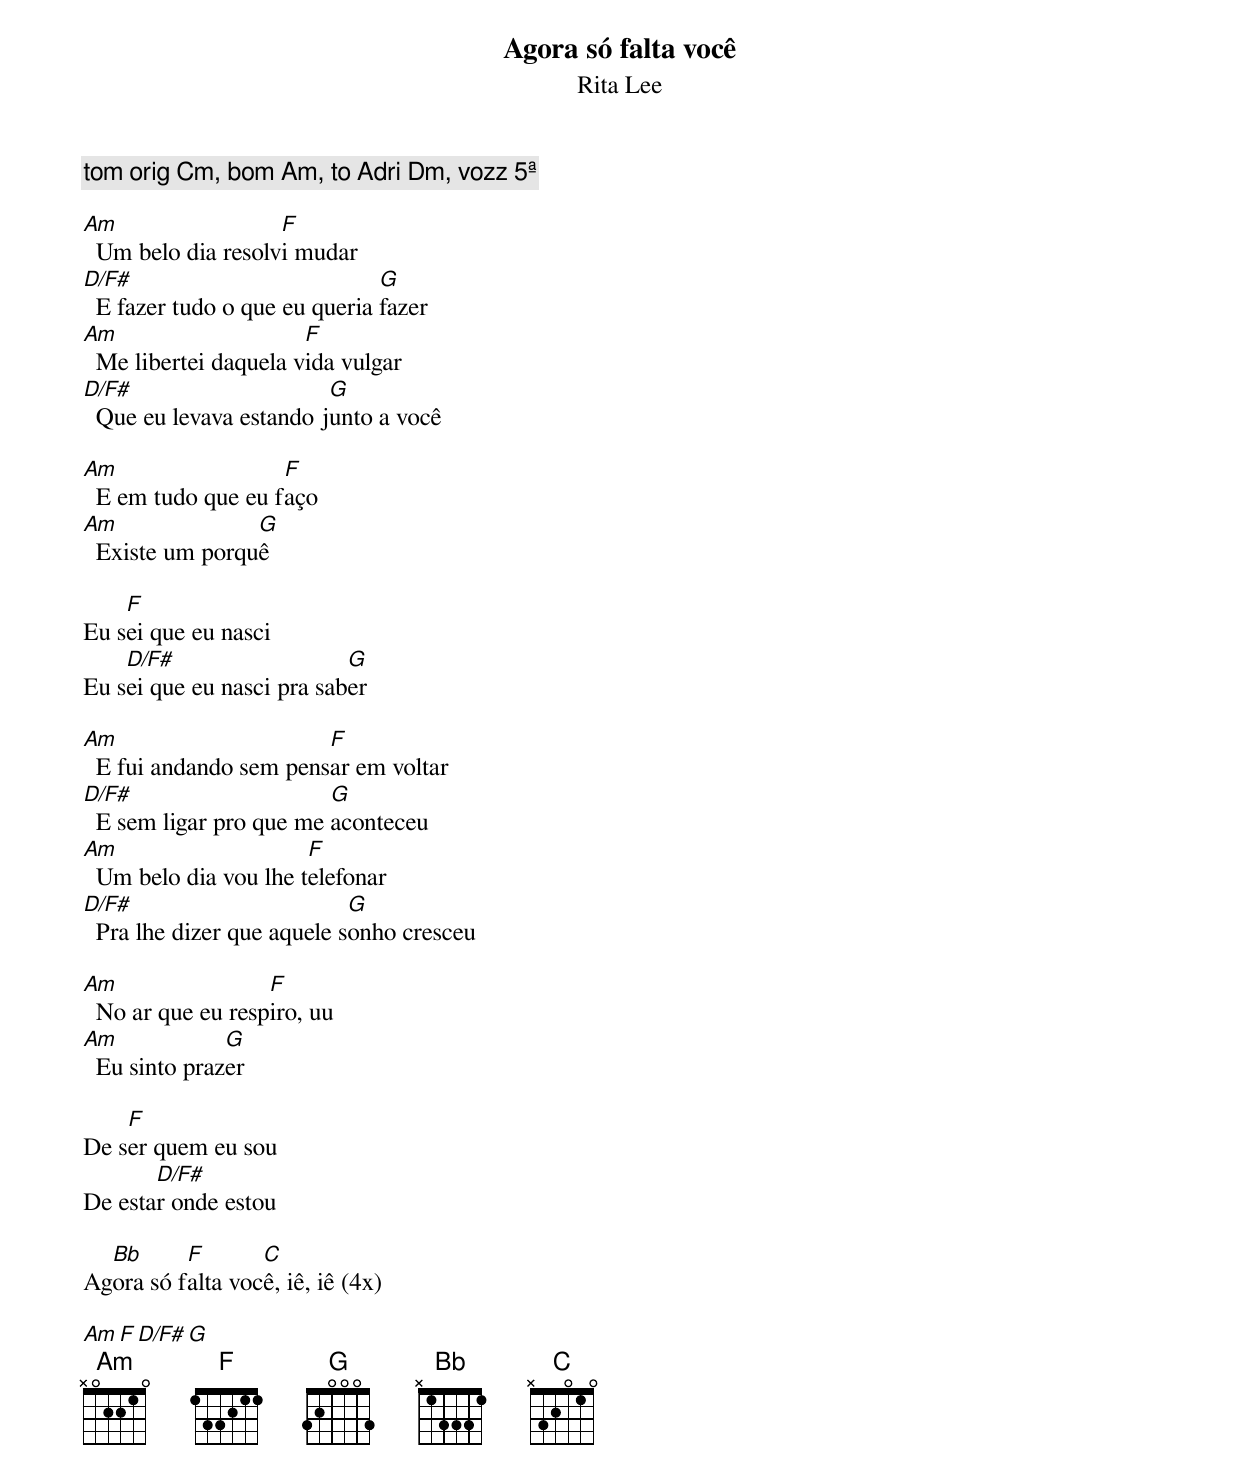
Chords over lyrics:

Agora só falta você
Rita Lee

tom orig Cm, bom Am, to Adri Dm, vozz 5ª

Am                  F
  Um belo dia resolvi mudar
D/F#                           G
  E fazer tudo o que eu queria fazer
Am                     F
  Me libertei daquela vida vulgar
D/F#                     G
  Que eu levava estando junto a você

Am                  F
  E em tudo que eu faço
Am               G
  Existe um porquê

    F
Eu sei que eu nasci
    D/F#                   G
Eu sei que eu nasci pra saber

Am                      F
  E fui andando sem pensar em voltar
D/F#                     G
  E sem ligar pro que me aconteceu
Am                     F
  Um belo dia vou lhe telefonar
D/F#                        G
  Pra lhe dizer que aquele sonho cresceu

Am                 F
  No ar que eu respiro, uu
Am             G
  Eu sinto prazer

    F
De ser quem eu sou
       D/F#
De estar onde estou

  Bb      F       C
Agora só falta você, iê, iê (4x)

Am     F     D/F#      G
